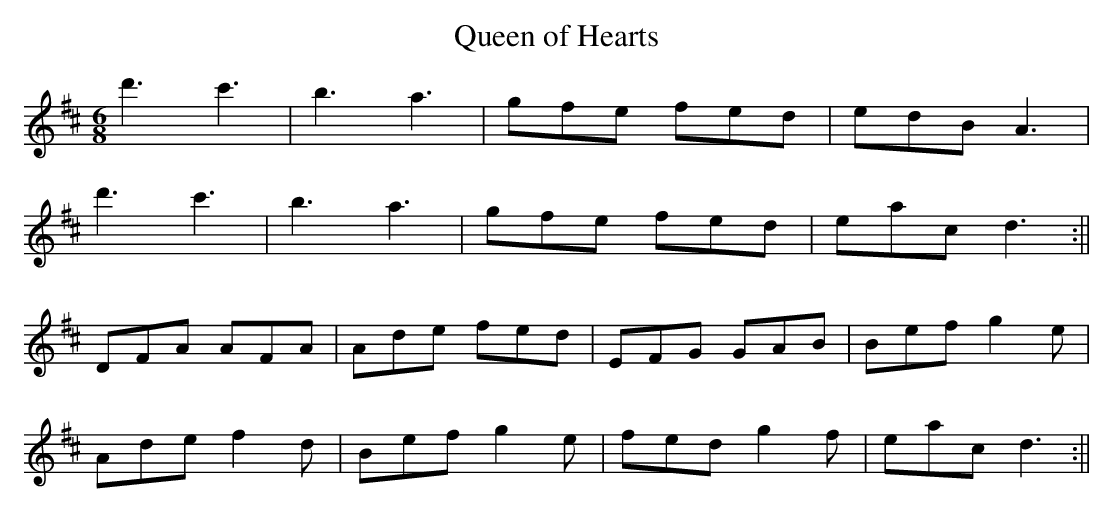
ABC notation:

X:1
T:Queen of Hearts
M:6/8
L:1/8
K:D
d'3 c'3|b3 a3|gfe fed|edB A3|
d'3 c'3|b3 a3|gfe fed|eac d3:||
DFA AFA|Ade fed|EFG GAB|Bef g2 e|
Ade f2 d|Bef g2 e|fed g2 f|eac d3:||
